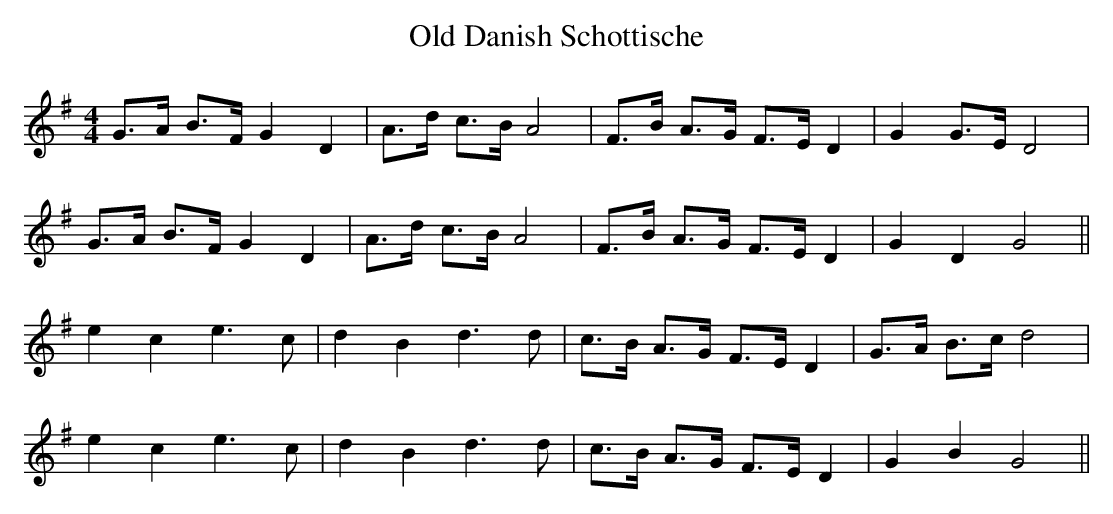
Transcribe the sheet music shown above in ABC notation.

X:1
T:Old Danish Schottische
M:4/4
L:1/8
K:G
G>A B>F G2 D2|A>d c>B A4|F>B A>G F>E D2|G2 G>E D4|
G>A B>F G2 D2|A>d c>B A4|F>B A>G F>E D2|G2 D2 G4||
e2 c2 e3 c|d2 B2 d3 d|c>B A>G F>E D2|G>A B>c d4|
e2 c2 e3 c|d2 B2 d3 d|c>B A>G F>E D2|G2 B2 G4||
